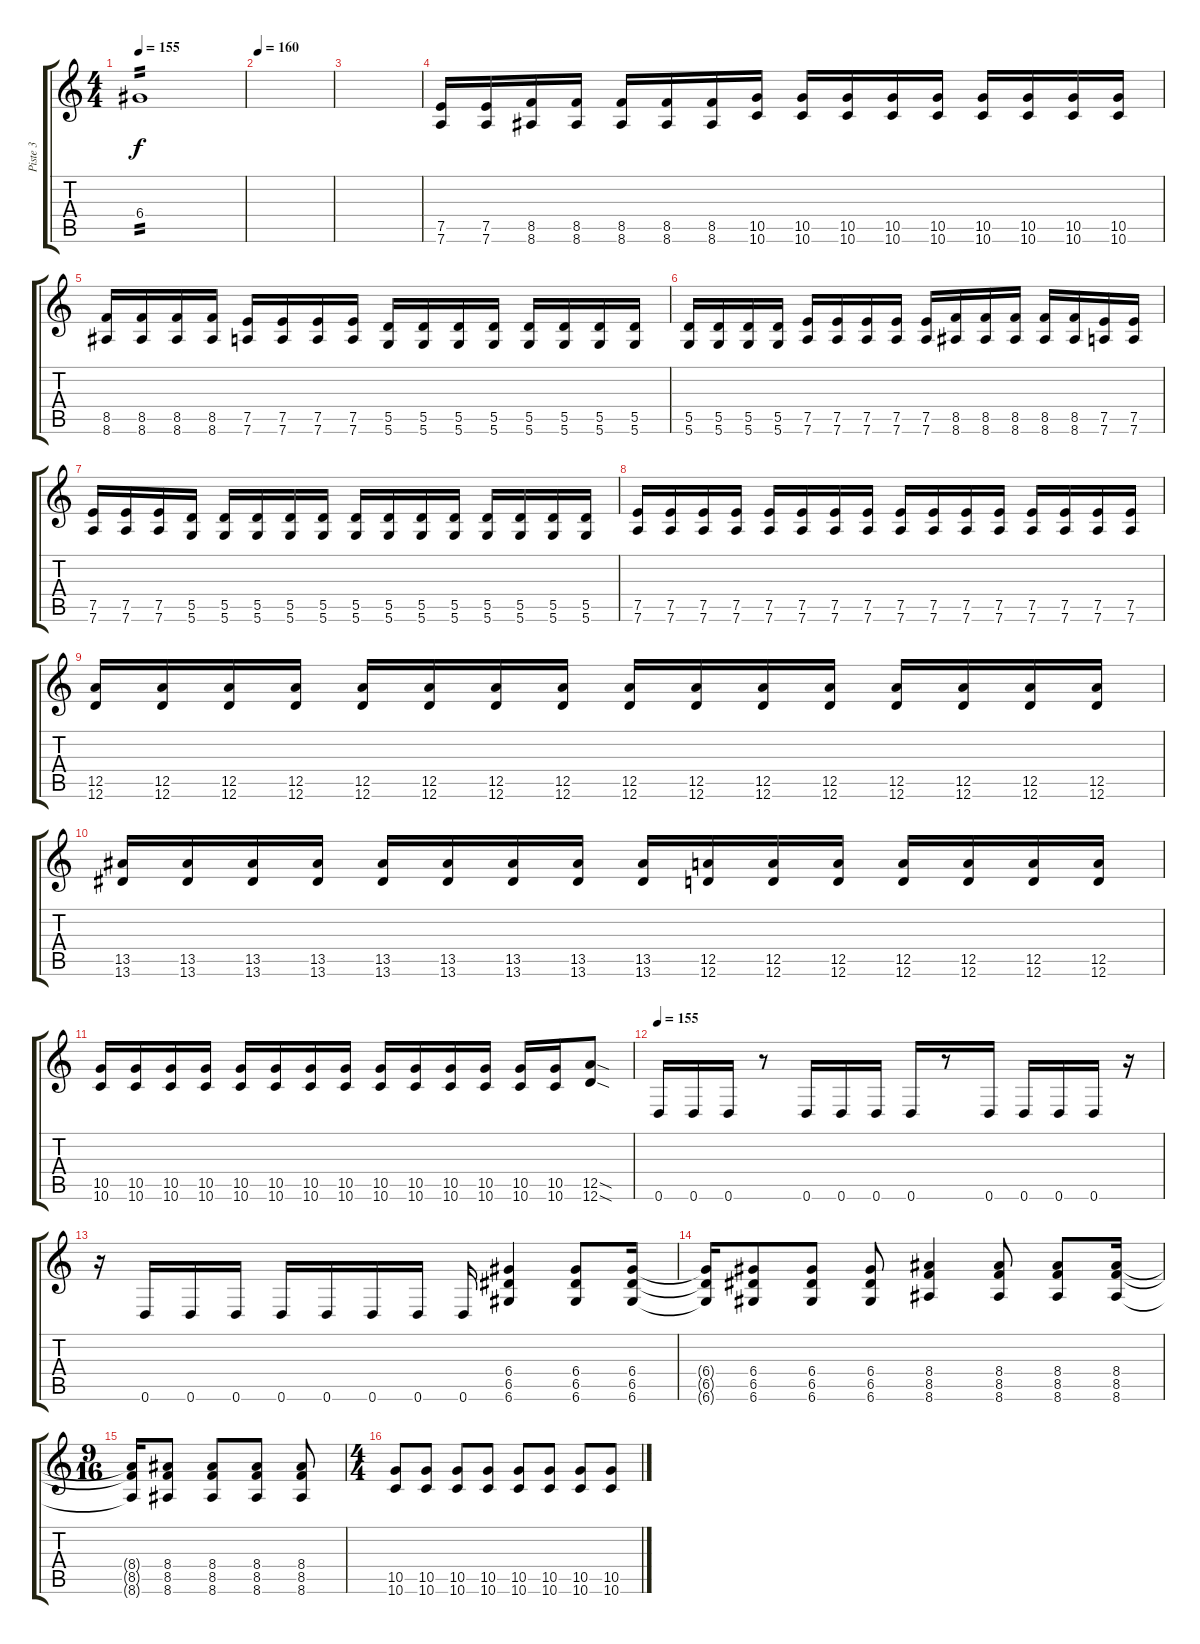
\track ("Piste 3" "Piste 3") {instrument distortionguitar}
\staff {score tabs}
\tuning (E4 B3 G3 D3 A2 D2) {hide}
\ts (4 4)
\tempo 155
\clef g2
\ks c
6.4.1{tp 2 dy f} |
\tempo 160
|
|
(7.5 7.6).16 (7.5 7.6).16 (8.5 8.6).16 (8.5 8.6).16 (8.5 8.6).16 (8.5 8.6).16 (8.5 8.6).16 (10.5 10.6).16 (10.5 10.6).16 (10.5 10.6).16 (10.5 10.6).16 (10.5 10.6).16 (10.5 10.6).16 (10.5 10.6).16 (10.5 10.6).16 (10.5 10.6).16 |
(8.5 8.6).16 (8.5 8.6).16 (8.5 8.6).16 (8.5 8.6).16 (7.5 7.6).16 (7.5 7.6).16 (7.5 7.6).16 (7.5 7.6).16 (5.5 5.6).16 (5.5 5.6).16 (5.5 5.6).16 (5.5 5.6).16 (5.5 5.6).16 (5.5 5.6).16 (5.5 5.6).16 (5.5 5.6).16 |
(5.5 5.6).16 (5.5 5.6).16 (5.5 5.6).16 (5.5 5.6).16 (7.5 7.6).16 (7.5 7.6).16 (7.5 7.6).16 (7.5 7.6).16 (7.5 7.6).16 (8.5 8.6).16 (8.5 8.6).16 (8.5 8.6).16 (8.5 8.6).16 (8.5 8.6).16 (7.5 7.6).16 (7.5 7.6).16 |
(7.5 7.6).16 (7.5 7.6).16 (7.5 7.6).16 (5.5 5.6).16 (5.5 5.6).16 (5.5 5.6).16 (5.5 5.6).16 (5.5 5.6).16 (5.5 5.6).16 (5.5 5.6).16 (5.5 5.6).16 (5.5 5.6).16 (5.5 5.6).16 (5.5 5.6).16 (5.5 5.6).16 (5.5 5.6).16 |
(7.5 7.6).16 (7.5 7.6).16 (7.5 7.6).16 (7.5 7.6).16 (7.5 7.6).16 (7.5 7.6).16 (7.5 7.6).16 (7.5 7.6).16 (7.5 7.6).16 (7.5 7.6).16 (7.5 7.6).16 (7.5 7.6).16 (7.5 7.6).16 (7.5 7.6).16 (7.5 7.6).16 (7.5 7.6).16 |
(12.5 12.6).16 (12.5 12.6).16 (12.5 12.6).16 (12.5 12.6).16 (12.5 12.6).16 (12.5 12.6).16 (12.5 12.6).16 (12.5 12.6).16 (12.5 12.6).16 (12.5 12.6).16 (12.5 12.6).16 (12.5 12.6).16 (12.5 12.6).16 (12.5 12.6).16 (12.5 12.6).16 (12.5 12.6).16 |
(13.5 13.6).16 (13.5 13.6).16 (13.5 13.6).16 (13.5 13.6).16 (13.5 13.6).16 (13.5 13.6).16 (13.5 13.6).16 (13.5 13.6).16 (13.5 13.6).16 (12.5 12.6).16 (12.5 12.6).16 (12.5 12.6).16 (12.5 12.6).16 (12.5 12.6).16 (12.5 12.6).16 (12.5 12.6).16 |
(10.5 10.6).16 (10.5 10.6).16 (10.5 10.6).16 (10.5 10.6).16 (10.5 10.6).16 (10.5 10.6).16 (10.5 10.6).16 (10.5 10.6).16 (10.5 10.6).16 (10.5 10.6).16 (10.5 10.6).16 (10.5 10.6).16 (10.5 10.6).16 (10.5 10.6).16 (12.5{sod} 12.6{sod}).8 |
\tempo 155
0.6.16 0.6.16 0.6.16 r.8 0.6.16 0.6.16 0.6.16 0.6.16 r.8 0.6.16 0.6.16 0.6.16 0.6.16 r.16 |
r.16 0.6.16 0.6.16 0.6.16 0.6.16 0.6.16 0.6.16 0.6.16 0.6.16 (6.4 6.5 6.6).4 (6.4 6.5 6.6).8 (6.4 6.5 6.6).16 |
(6.4{t} 6.5{t} 6.6{t}).16 (6.4 6.5 6.6).8 (6.4 6.5 6.6).8 (6.4 6.5 6.6).8 (8.4 8.5 8.6).4 (8.4 8.5 8.6).8 (8.4 8.5 8.6).8 (8.4 8.5 8.6).16 |
\ts (9 16)
(8.4{t} 8.5{t} 8.6{t}).16 (8.4 8.5 8.6).8 (8.4 8.5 8.6).8 (8.4 8.5 8.6).8 (8.4 8.5 8.6).8 |
\ts (4 4)
(10.5 10.6).8 (10.5 10.6).8 (10.5 10.6).8 (10.5 10.6).8 (10.5 10.6).8 (10.5 10.6).8 (10.5 10.6).8 (10.5 10.6).8
